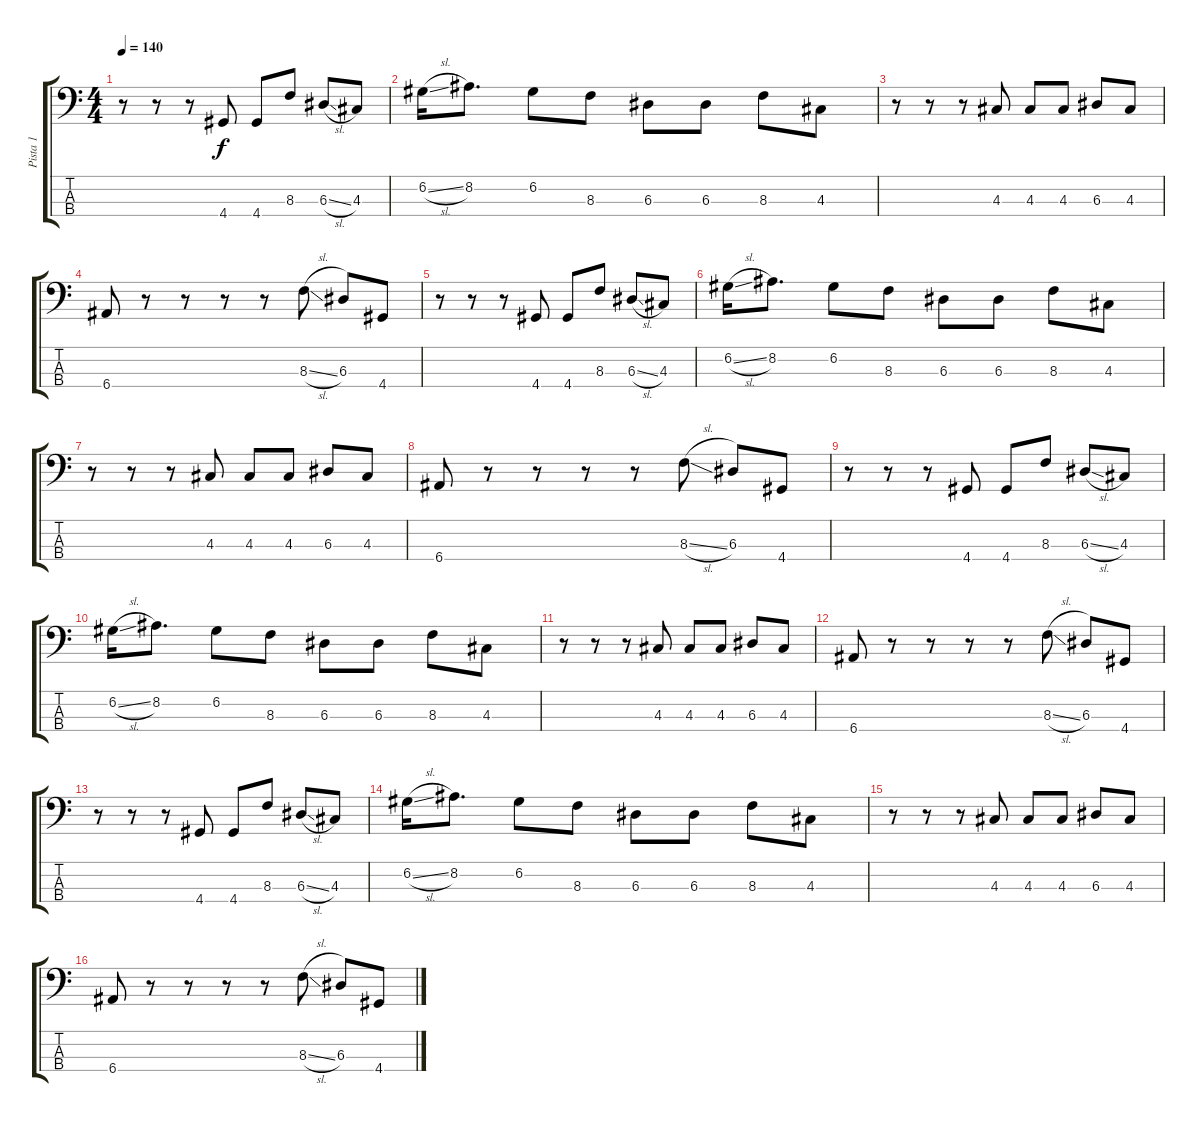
\track ("Pista 1" "Pista 1") {instrument electricbassfinger}
\staff {score tabs}
\tuning (G2 D2 A1 E1) {hide}
\ts (4 4)
\tempo 140
\clef f4
\ks c
r.8{dy f} r.8 r.8 4.4.8 4.4.8 8.3.8 6.3{sl}.8 4.3.8 |
6.2{sl}.16 8.2.8{d} 6.2.8 8.3.8 6.3.8 6.3.8 8.3.8 4.3.8 |
r.8 r.8 r.8 4.3.8 4.3.8 4.3.8 6.3.8 4.3.8 |
6.4.8 r.8 r.8 r.8 r.8 8.3{sl}.8 6.3.8 4.4.8 |
r.8 r.8 r.8 4.4.8 4.4.8 8.3.8 6.3{sl}.8 4.3.8 |
6.2{sl}.16{volume 14} 8.2.8{d} 6.2.8 8.3.8 6.3.8 6.3.8 8.3.8 4.3.8 |
r.8{volume 12} r.8 r.8 4.3.8 4.3.8 4.3.8 6.3.8 4.3.8 |
6.4.8{volume 10} r.8 r.8 r.8 r.8 8.3{sl}.8 6.3.8 4.4.8 |
r.8{volume 8} r.8 r.8 4.4.8 4.4.8 8.3.8 6.3{sl}.8 4.3.8 |
6.2{sl}.16{volume 6} 8.2.8{d} 6.2.8 8.3.8 6.3.8 6.3.8 8.3.8 4.3.8 |
r.8{volume 4} r.8 r.8 4.3.8 4.3.8 4.3.8 6.3.8 4.3.8 |
6.4.8 r.8 r.8 r.8 r.8 8.3{sl}.8 6.3.8 4.4.8 |
r.8 r.8 r.8 4.4.8 4.4.8 8.3.8 6.3{sl}.8 4.3.8 |
6.2{sl}.16{volume 2} 8.2.8{d} 6.2.8 8.3.8 6.3.8 6.3.8 8.3.8 4.3.8 |
r.8 r.8 r.8 4.3.8 4.3.8 4.3.8 6.3.8 4.3.8 |
6.4.8 r.8 r.8 r.8 r.8 8.3{sl}.8 6.3.8 4.4.8
